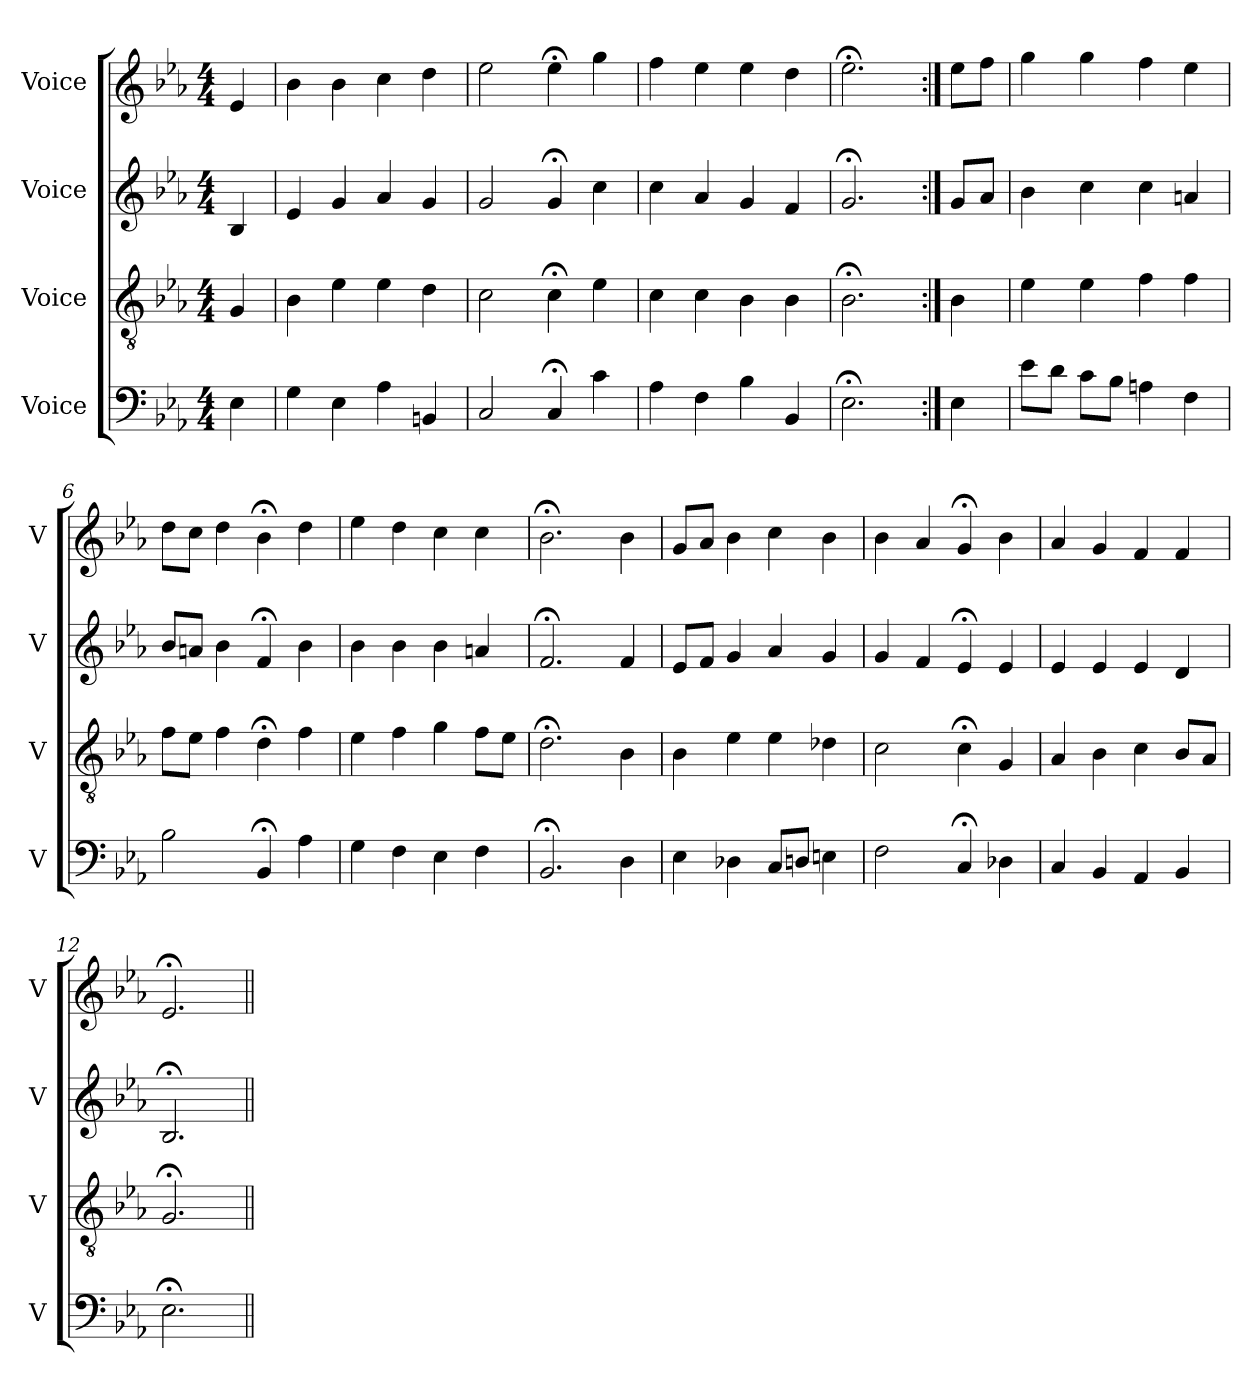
**kern	**kern	**kern	**kern
*part4	*part3	*part2	*part1
*staff4	*staff3	*staff2	*staff1
*I"Voice	*I"Voice	*I"Voice	*I"Voice
*I'V	*I'V	*I'V	*I'V
*clefF4	*clefGv2	*clefG2	*clefG2
*k[b-e-a-]	*k[b-e-a-]	*k[b-e-a-]	*k[b-e-a-]
*M4/4	*M4/4	*M4/4	*M4/4
=	=	=	=
4E-\	4G/	4B-/	4e-/
=1	=1	=1	=1
4G\	4B-\	4e-/	4b-\
4E-\	4e-\	4g/	4b-\
4A-\	4e-\	4a-/	4cc\
4BBn/	4d\	4g/	4dd\
=2	=2	=2	=2
2C/	2c\	2g/	2ee-\
4C;</	4c;<\	4g;</	4ee-;<\
4c\	4e-\	4cc\	4gg\
=3	=3	=3	=3
4A-\	4c\	4cc\	4ff\
4F\	4c\	4a-/	4ee-\
4B-\	4B-\	4g/	4ee-\
4BB-/	4B-\	4f/	4dd\
=4	=4	=4	=4
2.E-;<\	2.B-;<\	2.g;</	2.ee-;<\
=4X1:|!	=4X1:|!	=4X1:|!	=4X1:|!
4E-\	4B-\	8g/L	8ee-\L
.	.	8a-/J	8ff\J
=5	=5	=5	=5
8e-\L	4e-\	4b-\	4gg\
8d\J	.	.	.
8c\L	4e-\	4cc\	4gg\
8B-\J	.	.	.
4An\	4f\	4cc\	4ff\
4F\	4f\	4an/	4ee-\
=6	=6	=6	=6
2B-\	8f\L	8b-/L	8dd\L
.	8e-\J	8an/J	8cc\J
.	4f\	4b-\	4dd\
4BB-;</	4d;<\	4f;</	4b-;<\
4A-\	4f\	4b-\	4dd\
=7	=7	=7	=7
4G\	4e-\	4b-\	4ee-\
4F\	4f\	4b-\	4dd\
4E-\	4g\	4b-\	4cc\
4F\	8f\L	4an/	4cc\
.	8e-\J	.	.
!!LO:LB:g=z
=8	=8	=8	=8
2.BB-;</	2.d;<\	2.f;</	2.b-;<\
4D\	4B-\	4f/	4b-\
=9	=9	=9	=9
4E-\	4B-\	8e-/L	8g/L
.	.	8f/J	8a-/J
4D-X\	4e-\	4g/	4b-\
8C/L	4e-\	4a-/	4cc\
8Dn/J	.	.	.
4En\	4d-X\	4g/	4b-\
=10	=10	=10	=10
2F\	2c\	4g/	4b-\
.	.	4f/	4a-/
4C;</	4c;<\	4e-;</	4g;</
4D-X\	4G/	4e-/	4b-\
=11	=11	=11	=11
4C/	4A-/	4e-/	4a-/
4BB-/	4B-\	4e-/	4g/
4AA-/	4c\	4e-/	4f/
4BB-/	8B-/L	4d/	4f/
.	8A-/J	.	.
=12	=12	=12	=12
2.E-;<\	2.G;</	2.B-;</	2.e-;</
=||	=||	=||	=||
*-	*-	*-	*-
